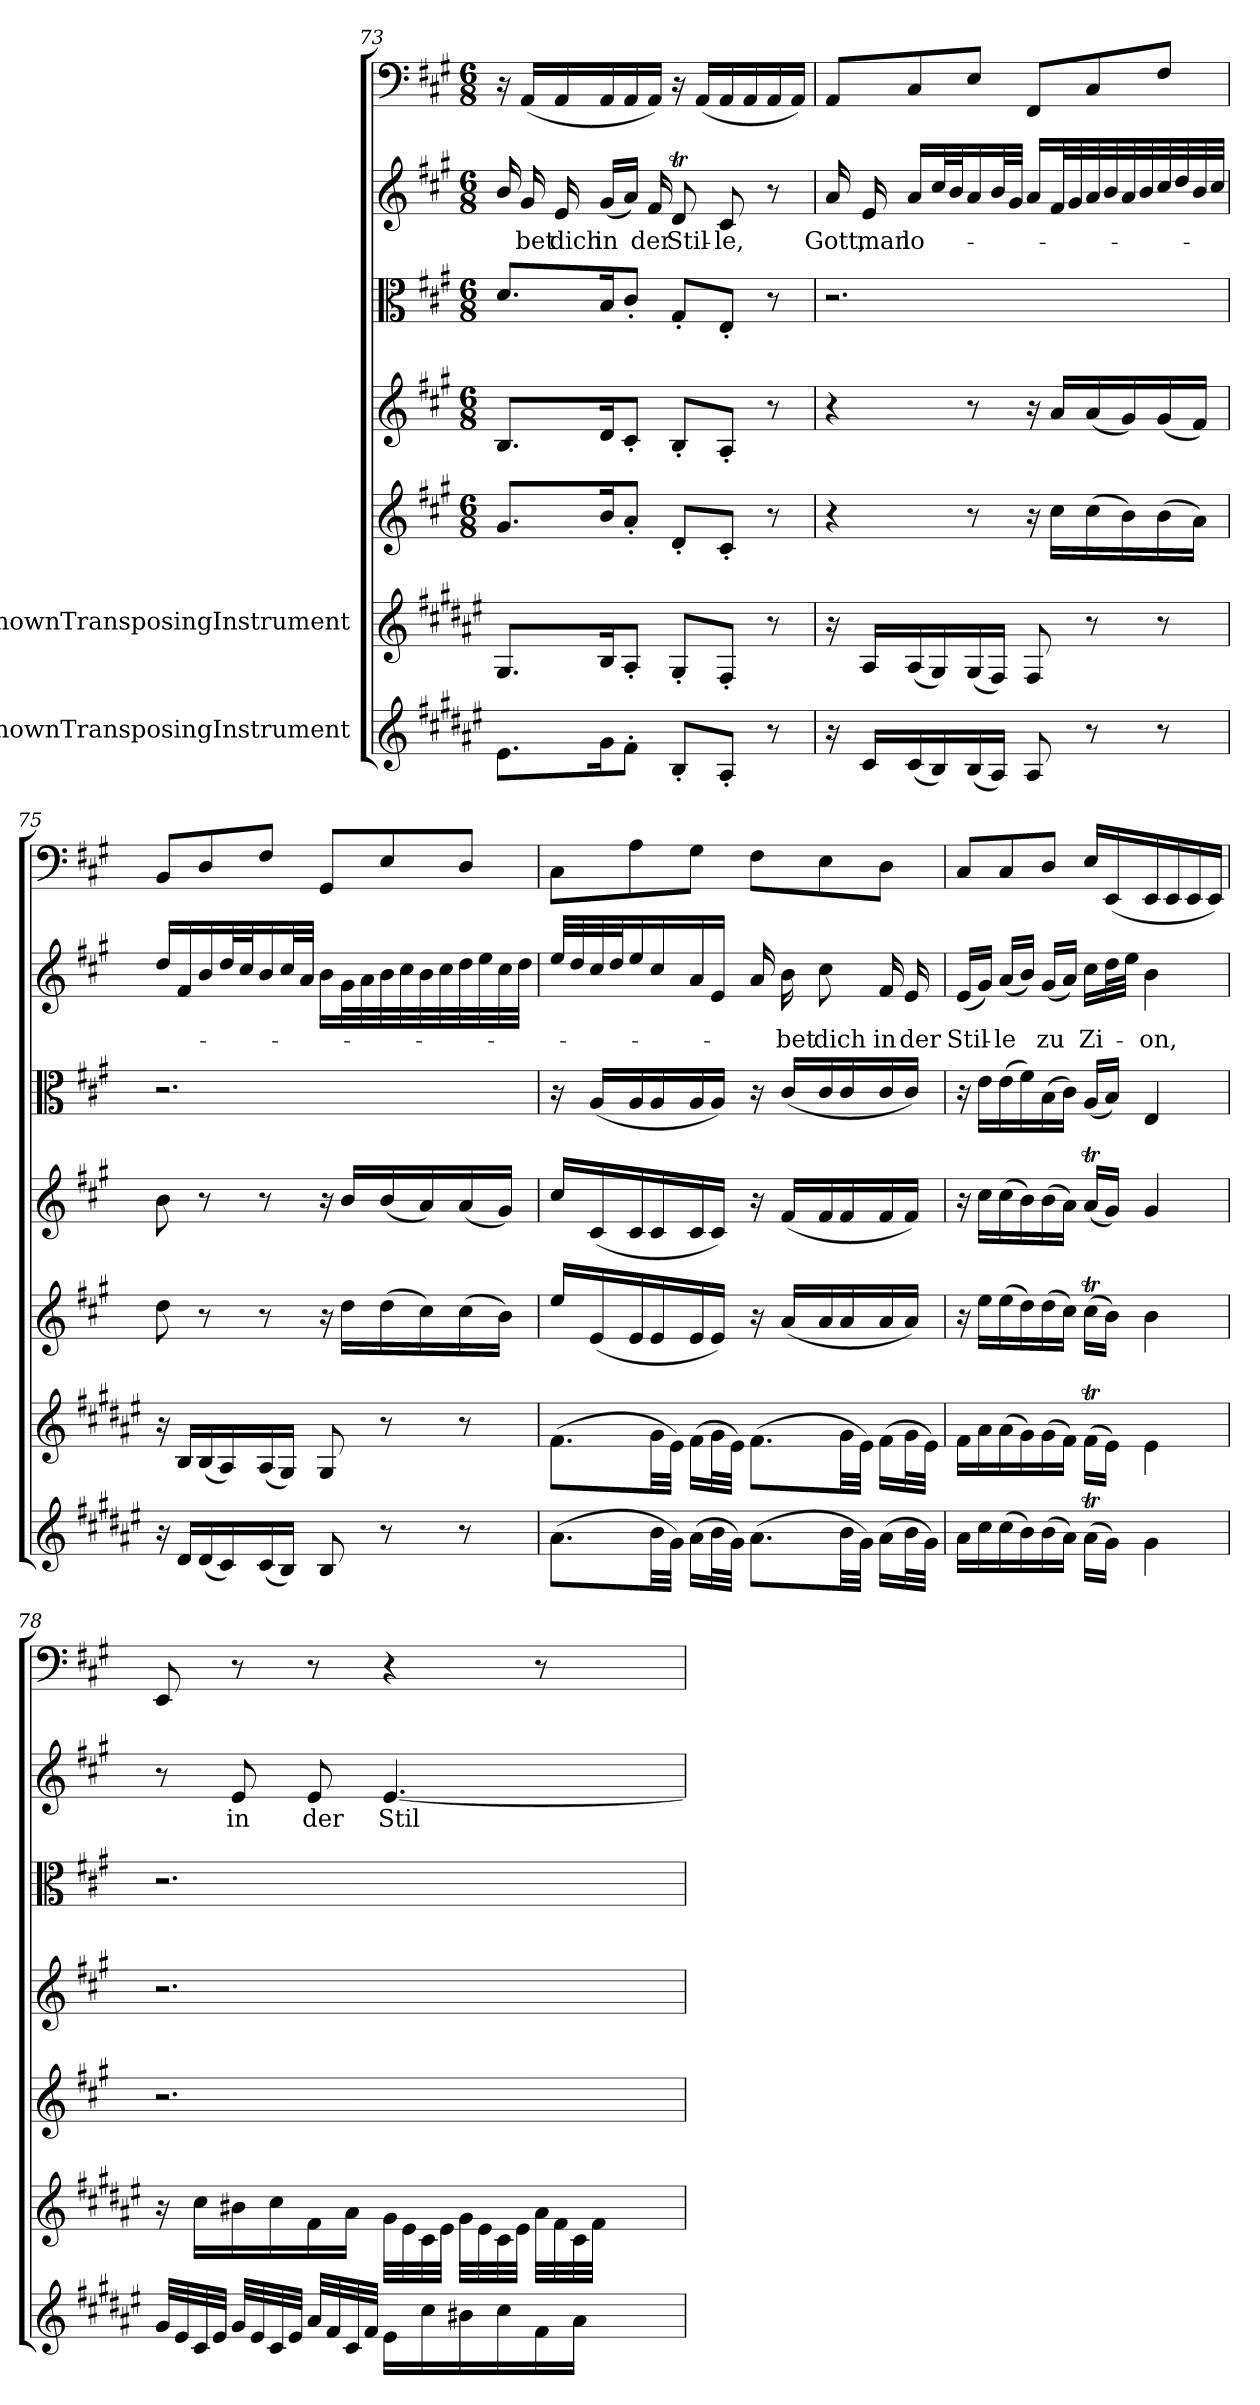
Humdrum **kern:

**kern	**kern	**kern	**kern	**kern	**kern	**text	**kern
*part7	*part6	*part5	*part4	*part3	*part2	*part2	*part1
*staff7	*staff6	*staff5	*staff4	*staff3	*staff2	*staff2	*staff1
*I"UnknownTransposingInstrument	*I"UnknownTransposingInstrument	*	*	*	*	*	*
*clefG2	*clefG2	*clefG2	*clefG2	*clefC3	*clefG2	*	*clefF4
*ITrd-2c-3	*ITrd-2c-3	*	*	*	*	*	*
*k[f#c#g#]	*k[f#c#g#]	*k[f#c#g#]	*k[f#c#g#]	*k[f#c#g#]	*k[f#c#g#]	*	*k[f#c#g#]
*	*	*M6/8	*M6/8	*M6/8	*M6/8	*	*M6/8
=73	=73	=73	=73	=73	=73	=73	=73
8.g#\L	8.B/L	8.g#/L	8.B/L	8.d/L	16b/	.	16r
.	.	.	.	.	16g#/	bet	(16AA/LL
.	.	.	.	.	16e/	dich	16AA/
16b\K	16d/K	16b/K	16d/K	16B/K	(16g#/LL	in	16AA/
8a'\J	8c#'/J	8a'/J	8c#'/J	8c#'/J	16a/JJ)	.	16AA/
.	.	.	.	.	16f#/	der	16AA/JJ)
8d'/L	8B'/L	8d'/L	8B'/L	8G#'/L	8dT/	Stil-	16r
.	.	.	.	.	.	.	(16AA/LL
8c#'/J	8A'/J	8c#'/J	8A'/J	8E'/J	8c#/	-le,	16AA/
.	.	.	.	.	.	.	16AA/
8r	8r	8r	8r	8r	8r	.	16AA/
.	.	.	.	.	.	.	16AA/JJ)
=74	=74	=74	=74	=74	=74	=74	=74
16r	16r	4r	4r	2.r	16a/	Gott,	8AA/L
16e/LL	16c#/LL	.	.	.	16e/	man	.
(16e/	(16c#/	.	.	.	16a/LL	lo-	8C#/
16d/)	16B/)	.	.	.	32cc#/L	.	.
.	.	.	.	.	32b/J	.	.
(16d/	(16B/	8r	8r	.	16a/	.	8E/J
16c#/JJ)	16A/JJ)	.	.	.	32b/L	.	.
.	.	.	.	.	32g#/JJJ	.	.
8c#/	8A/	16r	16r	.	16a/LL	.	8FF#/L
.	.	16cc#\LL	16a/LL	.	32f#/L	.	.
.	.	.	.	.	32g#/	.	.
8r	8r	(16cc#\	(16a/	.	32a/	.	8C#/
.	.	.	.	.	32b/	.	.
.	.	16b\)	16g#/)	.	32a/	.	.
.	.	.	.	.	32b/	.	.
8r	8r	(16b\	(16g#/	.	32cc#/	.	8F#/J
.	.	.	.	.	32dd/	.	.
.	.	16a\JJ)	16f#/JJ)	.	32b/	.	.
.	.	.	.	.	32cc#/JJJ	.	.
=75	=75	=75	=75	=75	=75	=75	=75
16r	16r	8dd\	8b\	2.r	16dd/LL	.	8BB/L
16f#/LL	16d/LL	.	.	.	16f#/	.	.
(16f#/	(16d/	8r	8r	.	16b/	.	8D/
16e/)	16c#/)	.	.	.	32dd/L	.	.
.	.	.	.	.	32cc#/J	.	.
(16e/	(16c#/	8r	8r	.	16b/	.	8F#/J
16d/JJ)	16B/JJ)	.	.	.	32cc#/L	.	.
.	.	.	.	.	32a/JJJ	.	.
8d/	8B/	16r	16r	.	16b\LL	.	8GG#/L
.	.	16dd\LL	16b/LL	.	32g#\L	.	.
.	.	.	.	.	32a\	.	.
8r	8r	(16dd\	(16b/	.	32b\	.	8E/
.	.	.	.	.	32cc#\	.	.
.	.	16cc#\)	16a/)	.	32b\	.	.
.	.	.	.	.	32cc#\	.	.
8r	8r	(16cc#\	(16a/	.	32dd\	.	8D/J
.	.	.	.	.	32ee\	.	.
.	.	16b\JJ)	16g#/JJ)	.	32cc#\	.	.
.	.	.	.	.	32dd\JJJ	.	.
=76	=76	=76	=76	=76	=76	=76	=76
(8.cc#\L	(8.a\L	16ee/LL	16cc#/LL	16r	32ee/LLL	.	8C#\L
.	.	.	.	.	32dd/	.	.
.	.	(16e/	(16c#/	(16A/LL	32cc#/	.	.
.	.	.	.	.	32dd/J	.	.
.	.	16e/	16c#/	16A/	16ee/	.	8A\
32dd\LL	32b\LL	16e/	16c#/	16A/	16cc#/	.	.
32b\JJJ)	32g#\JJJ)	.	.	.	.	.	.
(16cc#\LL	(16a\LL	16e/	16c#/	16A/	16a/	.	8G#\J
32dd\L	32b\L	16e/JJ)	16c#/JJ)	16A/JJ)	16e/JJ	.	.
32b\JJJ)	32g#\JJJ)	.	.	.	.	.	.
(8.cc#\L	(8.a\L	16r	16r	16r	16a/	.	8F#\L
.	.	(16a/LL	(16f#/LL	(16c#/LL	16b\	-bet	.
.	.	16a/	16f#/	16c#/	8cc#\	dich	8E\
32dd\LL	32b\LL	16a/	16f#/	16c#/	.	.	.
32b\JJJ)	32g#\JJJ)	.	.	.	.	.	.
(16cc#\LL	(16a\LL	16a/	16f#/	16c#/	16f#/	in	8D\J
32dd\L	32b\L	16a/JJ)	16f#/JJ)	16c#/JJ)	16e/	der	.
32b\JJJ)	32g#\JJJ)	.	.	.	.	.	.
=77	=77	=77	=77	=77	=77	=77	=77
16cc#\LL	16a\LL	16r	16r	16r	(16e/LL	Stil-	8C#/L
16ee\	16cc#\	16ee\LL	16cc#\LL	16e\LL	16g#/JJ)	.	.
(16ee\	(16cc#\	(16ee\	(16cc#\	(16e\	(16a/LL	-le	8C#/
16dd\)	16b\)	16dd\)	16b\)	16f#\)	16b/JJ)	.	.
(16dd\	(16b\	(16dd\	(16b\	(16B\	(16g#/LL	zu	8D/J
16cc#\JJ)	16a\JJ)	16cc#\JJ)	16a\JJ)	16c#\JJ)	16a/JJ)	.	.
(16cc#t\LL	(16aT\LL	(16cc#t\LL	(16aT/LL	(16A/LL	16cc#\LL	Zi-	16E/LL
16b\JJ)	16g#\JJ)	16b\JJ)	16g#/JJ)	16B/JJ)	32dd\L	.	(16EE/
.	.	.	.	.	32ee\JJJ	.	.
4b\	4g#\	4b\	4g#/	4E/	4b\	-on,	16EE/
.	.	.	.	.	.	.	16EE/
.	.	.	.	.	.	.	16EE/
.	.	.	.	.	.	.	16EE/JJ)
=78	=78	=78	=78	=78	=78	=78	=78
32b/LLL	16r	2.r	2.r	2.r	8r	.	8EE/
32g#/	.	.	.	.	.	.	.
32e/	16ee\LL	.	.	.	.	.	.
32g#/JJJ	.	.	.	.	.	.	.
32b/LLL	16dd#X\	.	.	.	8e/	in	8r
32g#/	.	.	.	.	.	.	.
32e/	16ee\	.	.	.	.	.	.
32g#/JJJ	.	.	.	.	.	.	.
32cc#/LLL	16a\	.	.	.	8e/	der	8r
32a/	.	.	.	.	.	.	.
32e/	16cc#\JJ	.	.	.	.	.	.
32a/JJJ	.	.	.	.	.	.	.
16g#\LL	32b\LLL	.	.	.	[4.e/	Stil-	4r
.	32g#\	.	.	.	.	.	.
16ee\	32e\	.	.	.	.	.	.
.	32g#\JJJ	.	.	.	.	.	.
16dd#X\	32b\LLL	.	.	.	.	.	.
.	32g#\	.	.	.	.	.	.
16ee\	32e\	.	.	.	.	.	.
.	32g#\JJJ	.	.	.	.	.	.
16a\	32cc#\LLL	.	.	.	.	.	8r
.	32a\	.	.	.	.	.	.
16cc#\JJ	32e\	.	.	.	.	.	.
.	32a\JJJ	.	.	.	.	.	.
=	=	=	=	=	=	=	=
*-	*-	*-	*-	*-	*-	*-	*-
